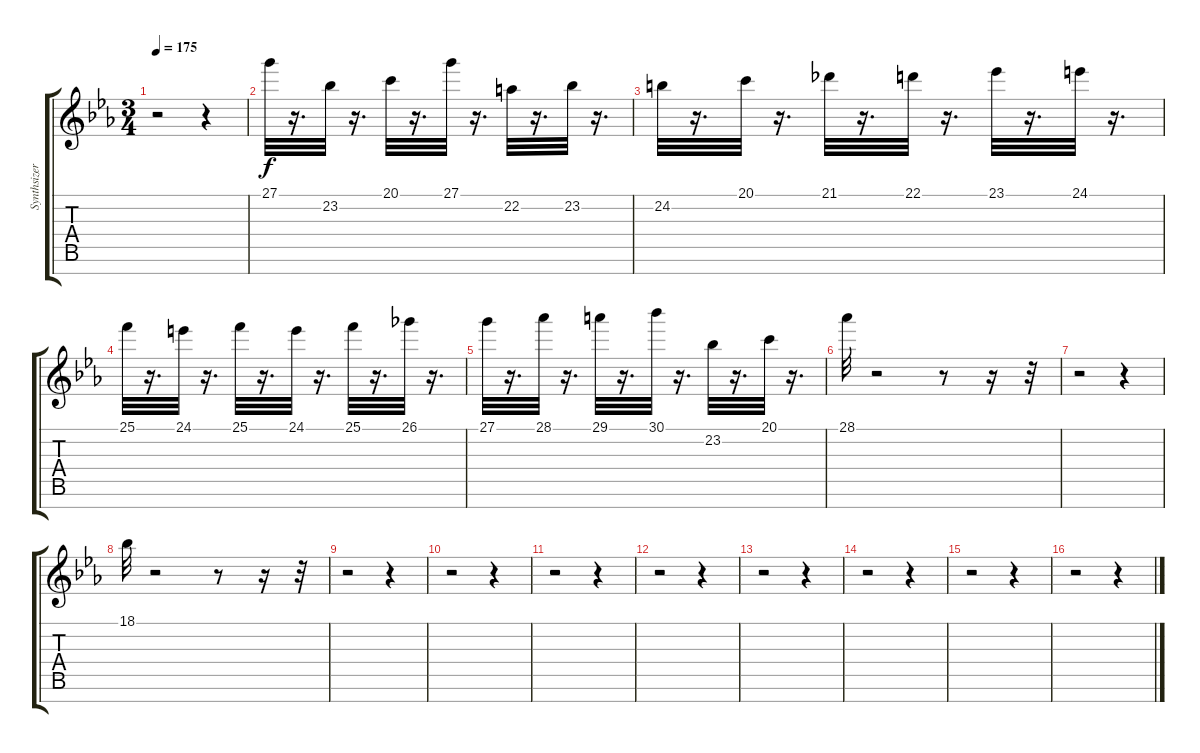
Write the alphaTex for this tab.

\track ("Synthsizer" "Synthsizer") {instrument lead1square}
\staff {score tabs}
\tuning (E4 B3 G3 D3 A2 E2 B1) {hide}
\ts (3 4)
\tempo 175
\clef g2
\ks eb
r.2{dy f} r.4 |
27.1.32 r.16{d} 23.2.32 r.16{d} 20.1.32 r.16{d} 27.1.32 r.16{d} 22.2.32 r.16{d} 23.2.32 r.16{d} |
24.2.32 r.16{d} 20.1.32 r.16{d} 21.1.32 r.16{d} 22.1.32 r.16{d} 23.1.32 r.16{d} 24.1.32 r.16{d} |
25.1.32 r.16{d} 24.1.32 r.16{d} 25.1.32 r.16{d} 24.1.32 r.16{d} 25.1.32 r.16{d} 26.1.32 r.16{d} |
27.1.32 r.16{d} 28.1.32 r.16{d} 29.1.32 r.16{d} 30.1.32 r.16{d} 23.2.32 r.16{d} 20.1.32 r.16{d} |
28.1.32 r.2 r.8 r.16 r.32 |
r.2 r.4 |
18.1.32 r.2 r.8 r.16 r.32 |
r.2 r.4 |
r.2 r.4 |
r.2 r.4 |
r.2 r.4 |
r.2 r.4 |
r.2 r.4 |
r.2 r.4 |
r.2 r.4
